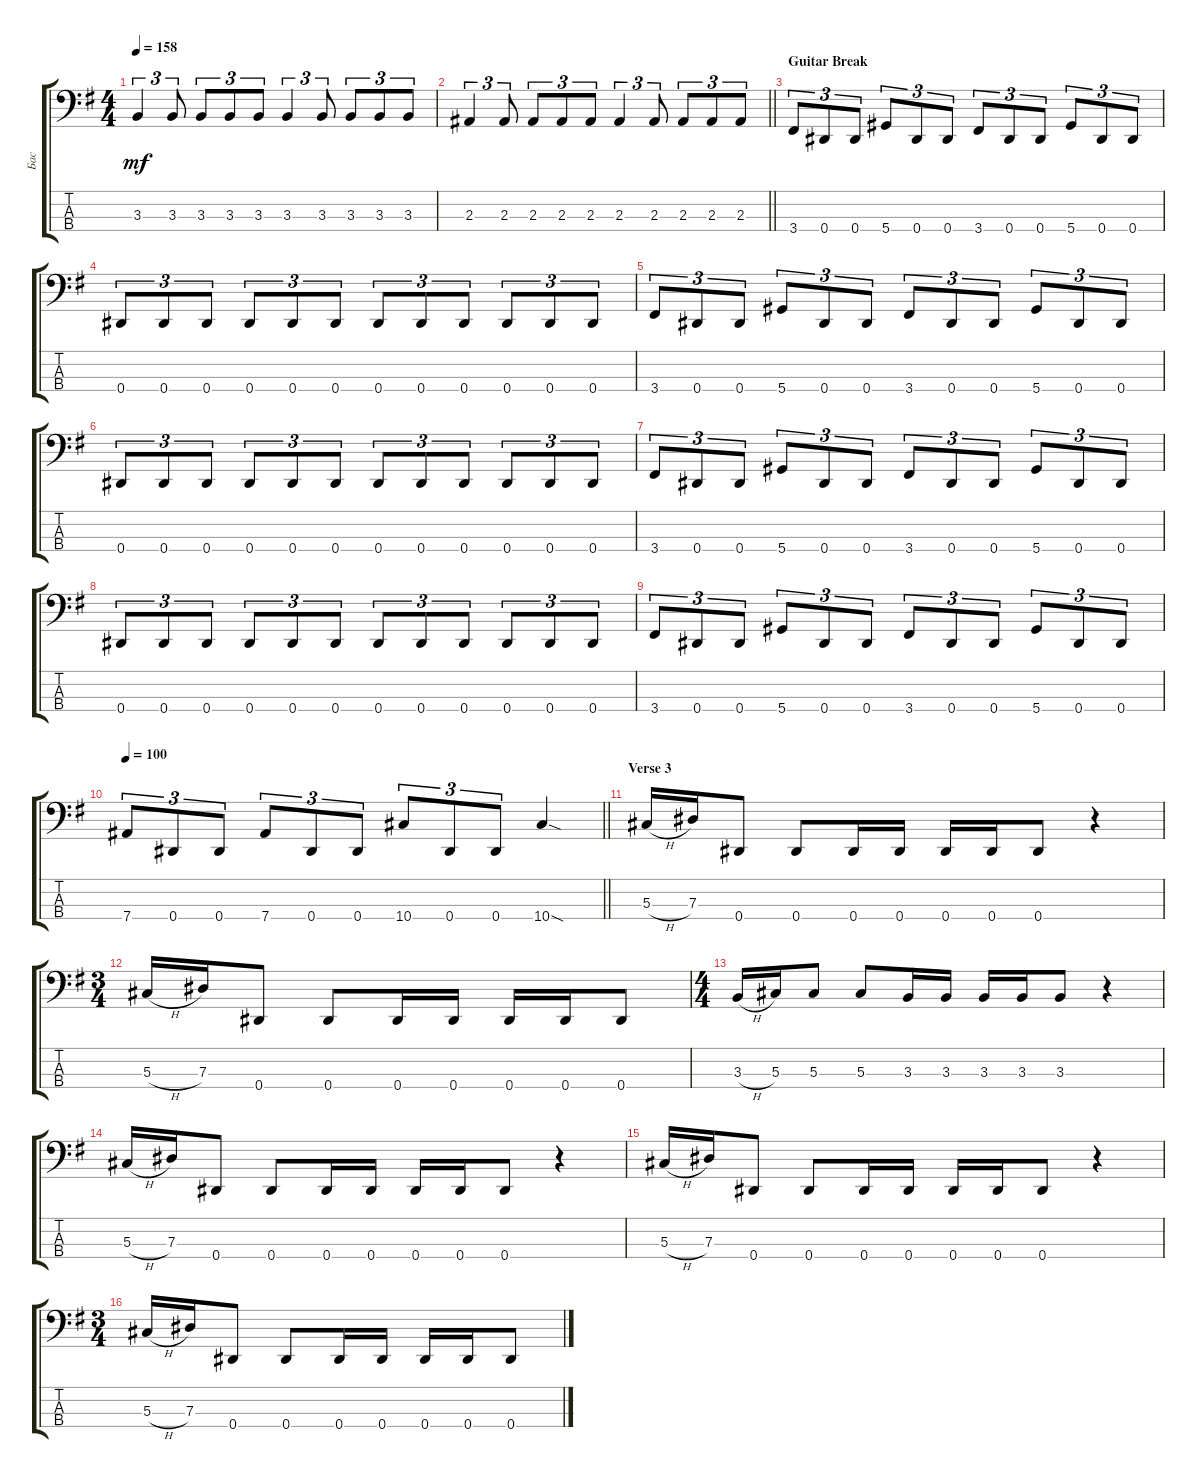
\track ("Бас" "Бас") {instrument electricbassfinger}
\staff {score tabs}
\tuning (Gb2 Db2 Ab1 Eb1) {hide}
\ts (4 4)
\tempo 158
\clef f4
\ks eminor
3.3.4{tu (3 2) dy mf} 3.3.8{tu (3 2)} 3.3.8{tu (3 2)} 3.3.8{tu (3 2)} 3.3.8{tu (3 2)} 3.3.4{tu (3 2)} 3.3.8{tu (3 2)} 3.3.8{tu (3 2)} 3.3.8{tu (3 2)} 3.3.8{tu (3 2)} |
\barLineRight lightlight
2.3.4{tu (3 2)} 2.3.8{tu (3 2)} 2.3.8{tu (3 2)} 2.3.8{tu (3 2)} 2.3.8{tu (3 2)} 2.3.4{tu (3 2)} 2.3.8{tu (3 2)} 2.3.8{tu (3 2)} 2.3.8{tu (3 2)} 2.3.8{tu (3 2)} |
\section ("" "Guitar Break")
3.4.8{tu (3 2)} 0.4.8{tu (3 2)} 0.4.8{tu (3 2)} 5.4.8{tu (3 2)} 0.4.8{tu (3 2)} 0.4.8{tu (3 2)} 3.4.8{tu (3 2)} 0.4.8{tu (3 2)} 0.4.8{tu (3 2)} 5.4.8{tu (3 2)} 0.4.8{tu (3 2)} 0.4.8{tu (3 2)} |
0.4.8{tu (3 2)} 0.4.8{tu (3 2)} 0.4.8{tu (3 2)} 0.4.8{tu (3 2)} 0.4.8{tu (3 2)} 0.4.8{tu (3 2)} 0.4.8{tu (3 2)} 0.4.8{tu (3 2)} 0.4.8{tu (3 2)} 0.4.8{tu (3 2)} 0.4.8{tu (3 2)} 0.4.8{tu (3 2)} |
3.4.8{tu (3 2)} 0.4.8{tu (3 2)} 0.4.8{tu (3 2)} 5.4.8{tu (3 2)} 0.4.8{tu (3 2)} 0.4.8{tu (3 2)} 3.4.8{tu (3 2)} 0.4.8{tu (3 2)} 0.4.8{tu (3 2)} 5.4.8{tu (3 2)} 0.4.8{tu (3 2)} 0.4.8{tu (3 2)} |
0.4.8{tu (3 2)} 0.4.8{tu (3 2)} 0.4.8{tu (3 2)} 0.4.8{tu (3 2)} 0.4.8{tu (3 2)} 0.4.8{tu (3 2)} 0.4.8{tu (3 2)} 0.4.8{tu (3 2)} 0.4.8{tu (3 2)} 0.4.8{tu (3 2)} 0.4.8{tu (3 2)} 0.4.8{tu (3 2)} |
3.4.8{tu (3 2)} 0.4.8{tu (3 2)} 0.4.8{tu (3 2)} 5.4.8{tu (3 2)} 0.4.8{tu (3 2)} 0.4.8{tu (3 2)} 3.4.8{tu (3 2)} 0.4.8{tu (3 2)} 0.4.8{tu (3 2)} 5.4.8{tu (3 2)} 0.4.8{tu (3 2)} 0.4.8{tu (3 2)} |
0.4.8{tu (3 2)} 0.4.8{tu (3 2)} 0.4.8{tu (3 2)} 0.4.8{tu (3 2)} 0.4.8{tu (3 2)} 0.4.8{tu (3 2)} 0.4.8{tu (3 2)} 0.4.8{tu (3 2)} 0.4.8{tu (3 2)} 0.4.8{tu (3 2)} 0.4.8{tu (3 2)} 0.4.8{tu (3 2)} |
3.4.8{tu (3 2)} 0.4.8{tu (3 2)} 0.4.8{tu (3 2)} 5.4.8{tu (3 2)} 0.4.8{tu (3 2)} 0.4.8{tu (3 2)} 3.4.8{tu (3 2)} 0.4.8{tu (3 2)} 0.4.8{tu (3 2)} 5.4.8{tu (3 2)} 0.4.8{tu (3 2)} 0.4.8{tu (3 2)} |
\tempo 100
\barLineRight lightlight
7.4.8{tu (3 2)} 0.4.8{tu (3 2)} 0.4.8{tu (3 2)} 7.4.8{tu (3 2)} 0.4.8{tu (3 2)} 0.4.8{tu (3 2)} 10.4.8{tu (3 2)} 0.4.8{tu (3 2)} 0.4.8{tu (3 2)} 10.4{sod}.4 |
\section ("" "Verse 3")
5.3{h}.16 7.3.16 0.4.8 0.4.8 0.4.16 0.4.16 0.4.16 0.4.16 0.4.8 r.4 |
\ts (3 4)
5.3{h}.16 7.3.16 0.4.8 0.4.8 0.4.16 0.4.16 0.4.16 0.4.16 0.4.8 |
\ts (4 4)
3.3{h}.16 5.3.16 5.3.8 5.3.8 3.3.16 3.3.16 3.3.16 3.3.16 3.3.8 r.4 |
5.3{h}.16 7.3.16 0.4.8 0.4.8 0.4.16 0.4.16 0.4.16 0.4.16 0.4.8 r.4 |
5.3{h}.16 7.3.16 0.4.8 0.4.8 0.4.16 0.4.16 0.4.16 0.4.16 0.4.8 r.4 |
\ts (3 4)
5.3{h}.16 7.3.16 0.4.8 0.4.8 0.4.16 0.4.16 0.4.16 0.4.16 0.4.8
